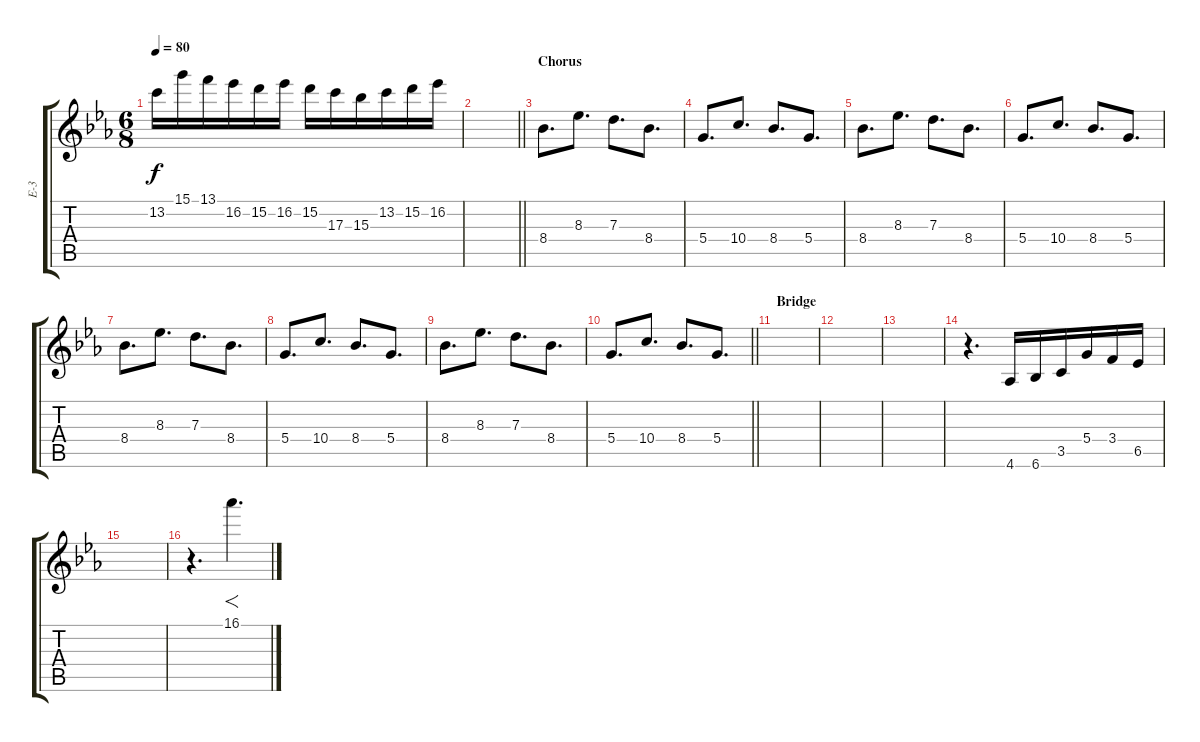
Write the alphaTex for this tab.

\track ("E-3" "E-3") {instrument distortionguitar}
\staff {score tabs}
\tuning (E4 B3 G3 D3 A2 E2) {hide}
\ts (6 8)
\tempo 80
\clef g2
\ks cminor
13.2.16{dy f} 15.1.16 13.1.16 16.2.16 15.2.16 16.2.16 15.2.16 17.3.16 15.3.16 13.2.16 15.2.16 16.2.16 |
\barLineRight lightlight
|
\section ("" "Chorus")
8.4.8{d} 8.3.8{d} 7.3.8{d} 8.4.8{d} |
5.4.8{d} 10.4.8{d} 8.4.8{d} 5.4.8{d} |
8.4.8{d} 8.3.8{d} 7.3.8{d} 8.4.8{d} |
5.4.8{d} 10.4.8{d} 8.4.8{d} 5.4.8{d} |
8.4.8{d} 8.3.8{d} 7.3.8{d} 8.4.8{d} |
5.4.8{d} 10.4.8{d} 8.4.8{d} 5.4.8{d} |
8.4.8{d} 8.3.8{d} 7.3.8{d} 8.4.8{d} |
\barLineRight lightlight
5.4.8{d} 10.4.8{d} 8.4.8{d} 5.4.8{d} |
\section ("" "Bridge")
|
|
|
r.4{d} 4.6.16 6.6.16 3.5.16 5.4.16 3.4.16 6.5.16 |
|
r.4{d} 16.1.4{f d}
